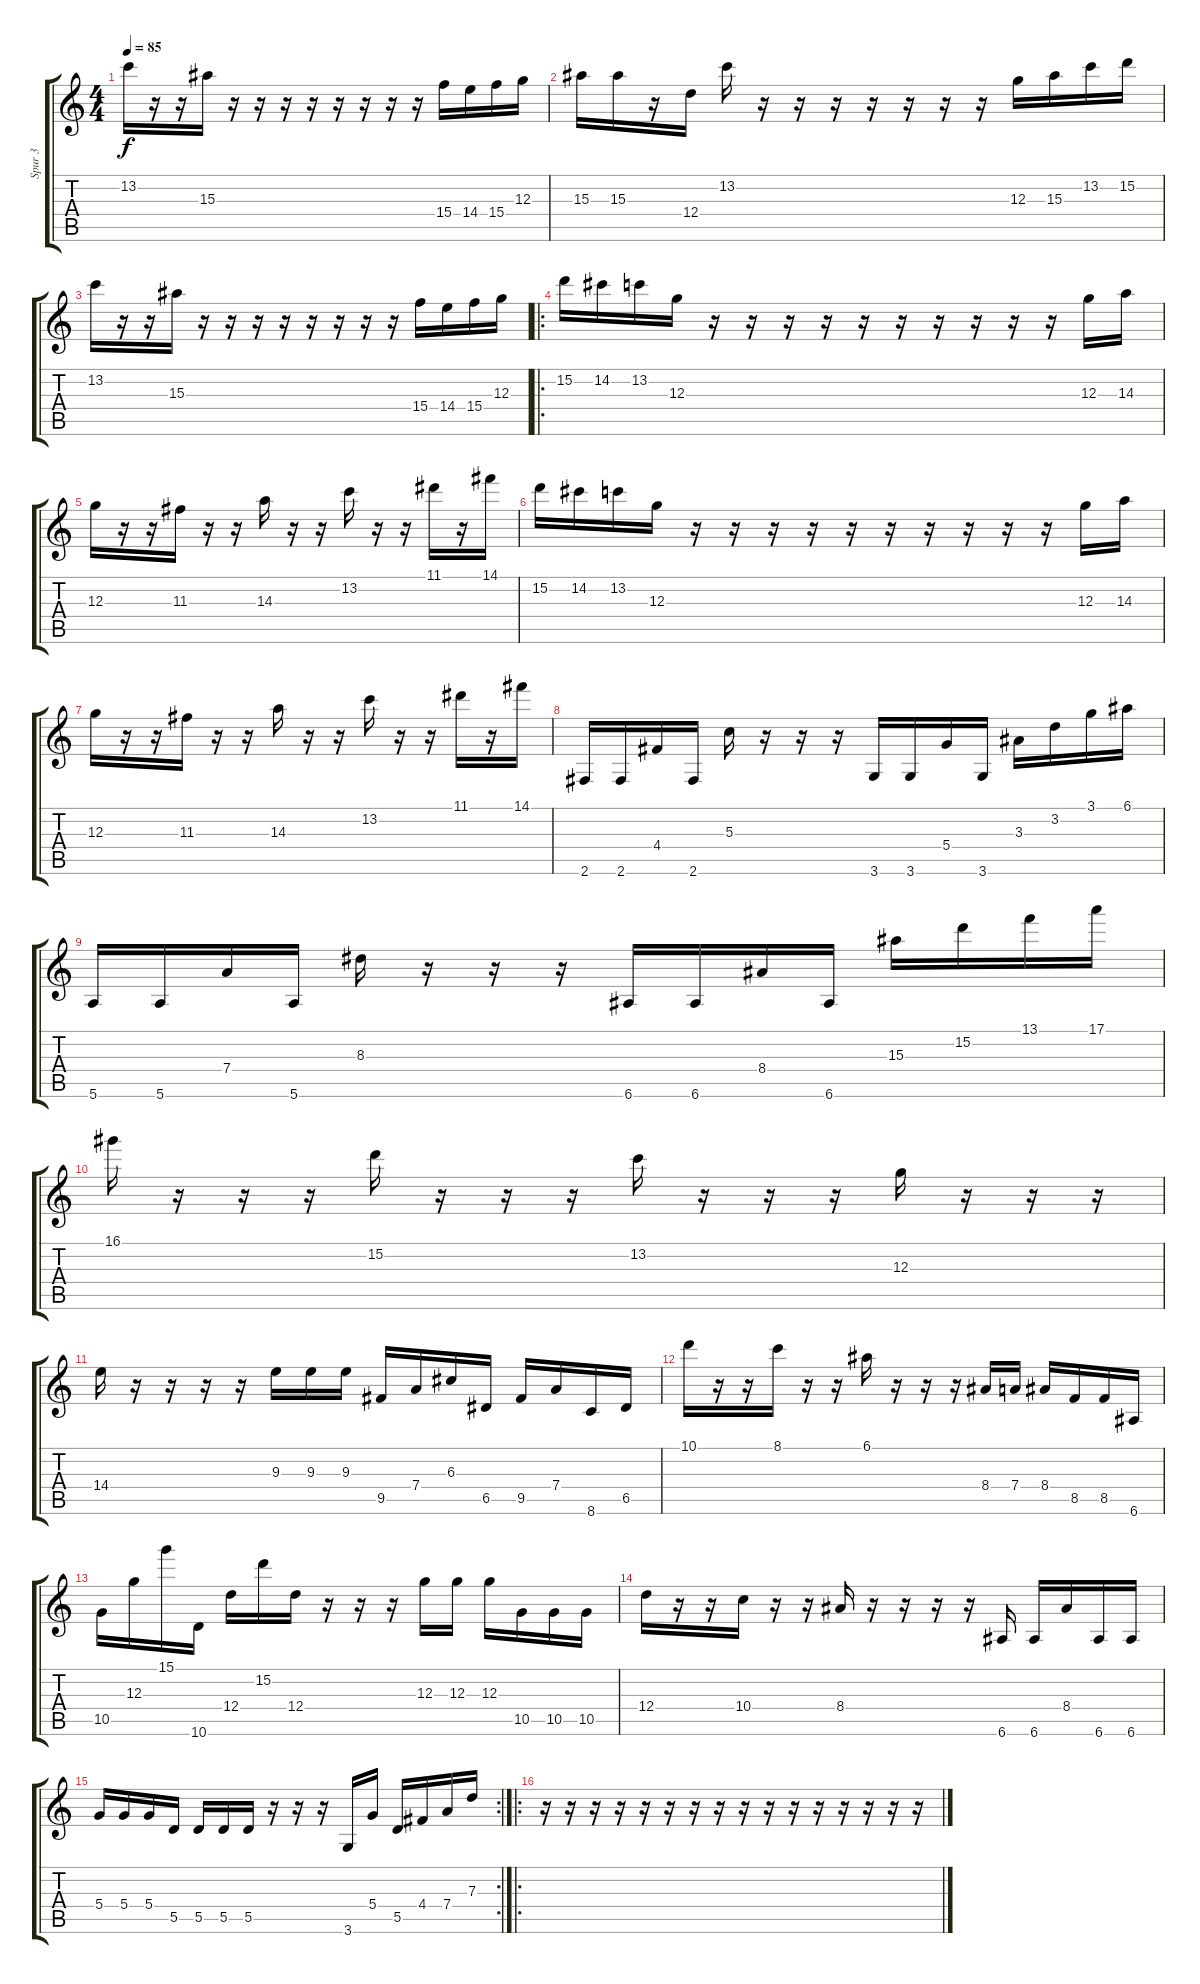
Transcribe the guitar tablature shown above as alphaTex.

\track ("Spur 3" "Spur 3") {instrument distortionguitar}
\staff {score tabs}
\tuning (E4 B3 G3 D3 A2 E2) {hide}
\ts (4 4)
\tempo 85
\clef g2
\ks c
13.2.16{dy f} r.16 r.16 15.3.16 r.16 r.16 r.16 r.16 r.16 r.16 r.16 r.16 15.4.16 14.4.16 15.4.16 12.3.16 |
15.3.16 15.3.16 r.16 12.4.16 13.2.16 r.16 r.16 r.16 r.16 r.16 r.16 r.16 12.3.16 15.3.16 13.2.16 15.2.16 |
13.2.16 r.16 r.16 15.3.16 r.16 r.16 r.16 r.16 r.16 r.16 r.16 r.16 15.4.16 14.4.16 15.4.16 12.3.16 |
\ro
15.2.16 14.2.16 13.2.16 12.3.16 r.16 r.16 r.16 r.16 r.16 r.16 r.16 r.16 r.16 r.16 12.3.16 14.3.16 |
12.3.16 r.16 r.16 11.3.16 r.16 r.16 14.3.16 r.16 r.16 13.2.16 r.16 r.16 11.1.16 r.16 14.1.16 |
15.2.16 14.2.16 13.2.16 12.3.16 r.16 r.16 r.16 r.16 r.16 r.16 r.16 r.16 r.16 r.16 12.3.16 14.3.16 |
12.3.16 r.16 r.16 11.3.16 r.16 r.16 14.3.16 r.16 r.16 13.2.16 r.16 r.16 11.1.16 r.16 14.1.16 |
2.6.16 2.6.16 4.4.16 2.6.16 5.3.16 r.16 r.16 r.16 3.6.16 3.6.16 5.4.16 3.6.16 3.3.16 3.2.16 3.1.16 6.1.16 |
5.6.16 5.6.16 7.4.16 5.6.16 8.3.16 r.16 r.16 r.16 6.6.16 6.6.16 8.4.16 6.6.16 15.3.16 15.2.16 13.1.16 17.1.16 |
16.1.16 r.16 r.16 r.16 15.2.16 r.16 r.16 r.16 13.2.16 r.16 r.16 r.16 12.3.16 r.16 r.16 r.16 |
14.4.16 r.16 r.16 r.16 r.16 9.3.16 9.3.16 9.3.16 9.5.16 7.4.16 6.3.16 6.5.16 9.5.16 7.4.16 8.6.16 6.5.16 |
10.1.16 r.16 r.16 8.1.16 r.16 r.16 6.1.16 r.16 r.16 r.16 8.4.16 7.4.16 8.4.16 8.5.16 8.5.16 6.6.16 |
10.5.16 12.3.16 15.1.16 10.6.16 12.4.16 15.2.16 12.4.16 r.16 r.16 r.16 12.3.16 12.3.16 12.3.16 10.5.16 10.5.16 10.5.16 |
12.4.16 r.16 r.16 10.4.16 r.16 r.16 8.4.16 r.16 r.16 r.16 r.16 6.6.16 6.6.16 8.4.16 6.6.16 6.6.16 |
\rc 2
5.4.16 5.4.16 5.4.16 5.5.16 5.5.16 5.5.16 5.5.16 r.16 r.16 r.16 3.6.16 5.4.16 5.5.16 4.4.16 7.4.16 7.3.16 |
\ro
r.16 r.16 r.16 r.16 r.16 r.16 r.16 r.16 r.16 r.16 r.16 r.16 r.16 r.16 r.16 r.16
